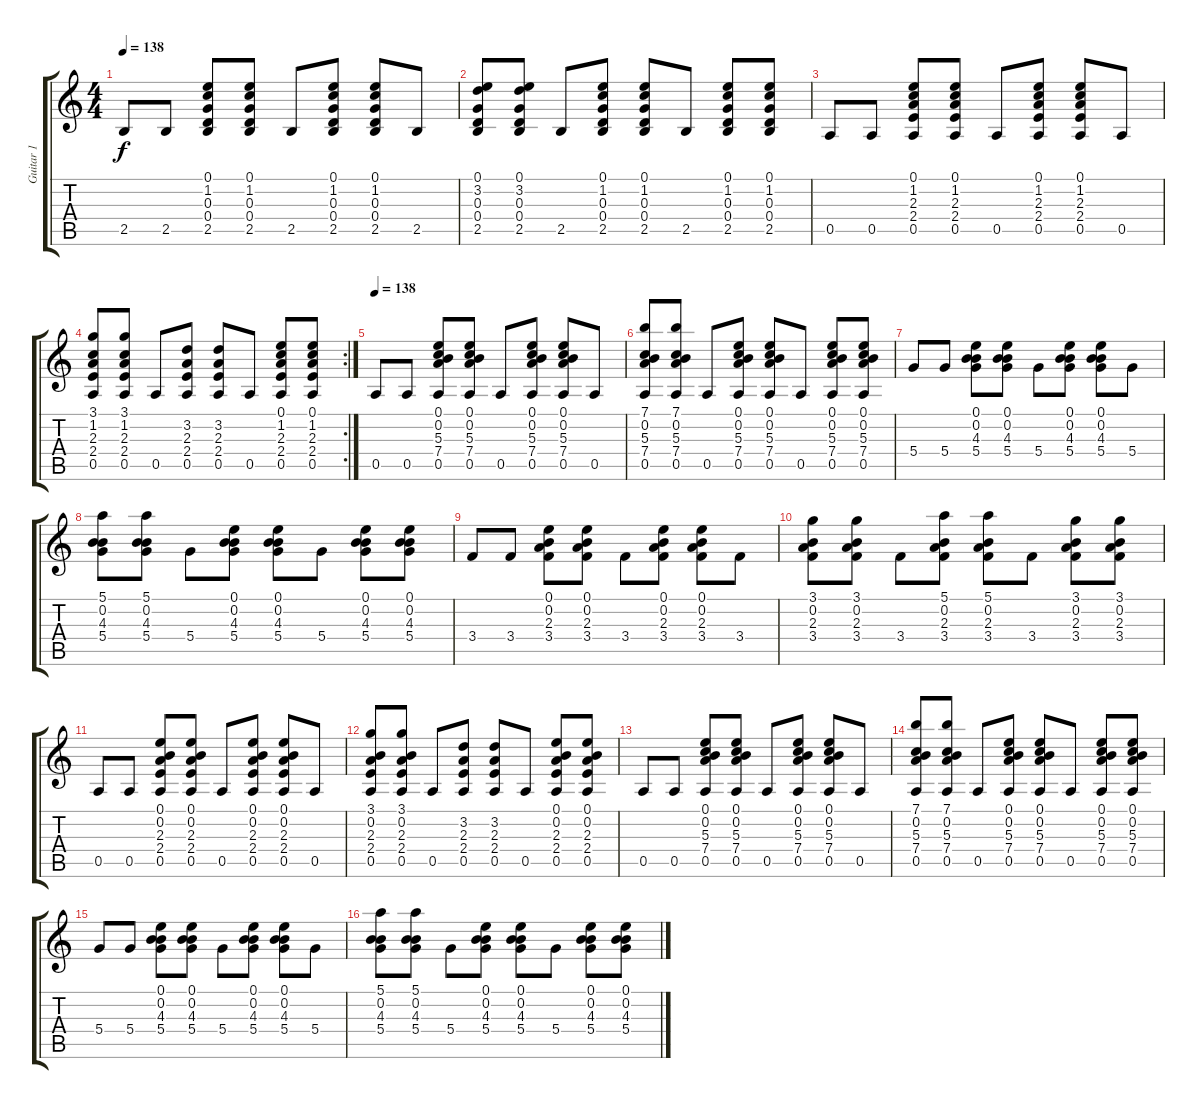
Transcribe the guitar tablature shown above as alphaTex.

\track ("Guitar 1" "Guitar 1") {instrument acousticguitarsteel}
\staff {score tabs}
\tuning (E4 B3 G3 D3 A2 D2) {hide}
\ts (4 4)
\tempo 138
\clef g2
\ks c
2.5.8{dy f} 2.5.8 (0.1 1.2 0.3 0.4 2.5).8 (0.1 1.2 0.3 0.4 2.5).8 2.5.8 (0.1 1.2 0.3 0.4 2.5).8 (0.1 1.2 0.3 0.4 2.5).8 2.5.8 |
(0.1 3.2 0.3 0.4 2.5).8 (0.1 3.2 0.3 0.4 2.5).8 2.5.8 (0.1 1.2 0.3 0.4 2.5).8 (0.1 1.2 0.3 0.4 2.5).8 2.5.8 (0.1 1.2 0.3 0.4 2.5).8 (0.1 1.2 0.3 0.4 2.5).8 |
0.5.8 0.5.8 (0.1 1.2 2.3 2.4 0.5).8 (0.1 1.2 2.3 2.4 0.5).8 0.5.8 (0.1 1.2 2.3 2.4 0.5).8 (0.1 1.2 2.3 2.4 0.5).8 0.5.8 |
\rc 2
(3.1 1.2 2.3 2.4 0.5).8 (3.1 1.2 2.3 2.4 0.5).8 0.5.8 (3.2 2.3 2.4 0.5).8 (3.2 2.3 2.4 0.5).8 0.5.8 (0.1 1.2 2.3 2.4 0.5).8 (0.1 1.2 2.3 2.4 0.5).8 |
\tempo 138
0.5.8 0.5.8 (0.1 0.2 5.3 7.4 0.5).8 (0.1 0.2 5.3 7.4 0.5).8 0.5.8 (0.1 0.2 5.3 7.4 0.5).8 (0.1 0.2 5.3 7.4 0.5).8 0.5.8 |
(7.1 0.2 5.3 7.4 0.5).8 (7.1 0.2 5.3 7.4 0.5).8 0.5.8 (0.1 0.2 5.3 7.4 0.5).8 (0.1 0.2 5.3 7.4 0.5).8 0.5.8 (0.1 0.2 5.3 7.4 0.5).8 (0.1 0.2 5.3 7.4 0.5).8 |
5.4.8 5.4.8 (0.1 0.2 4.3 5.4).8 (0.1 0.2 4.3 5.4).8 5.4.8 (0.1 0.2 4.3 5.4).8 (0.1 0.2 4.3 5.4).8 5.4.8 |
(5.1 0.2 4.3 5.4).8 (5.1 0.2 4.3 5.4).8 5.4.8 (0.1 0.2 4.3 5.4).8 (0.1 0.2 4.3 5.4).8 5.4.8 (0.1 0.2 4.3 5.4).8 (0.1 0.2 4.3 5.4).8 |
3.4.8 3.4.8 (0.1 0.2 2.3 3.4).8 (0.1 0.2 2.3 3.4).8 3.4.8 (0.1 0.2 2.3 3.4).8 (0.1 0.2 2.3 3.4).8 3.4.8 |
(3.1 0.2 2.3 3.4).8 (3.1 0.2 2.3 3.4).8 3.4.8 (5.1 0.2 2.3 3.4).8 (5.1 0.2 2.3 3.4).8 3.4.8 (3.1 0.2 2.3 3.4).8 (3.1 0.2 2.3 3.4).8 |
0.5.8 0.5.8 (0.1 0.2 2.3 2.4 0.5).8 (0.1 0.2 2.3 2.4 0.5).8 0.5.8 (0.1 0.2 2.3 2.4 0.5).8 (0.1 0.2 2.3 2.4 0.5).8 0.5.8 |
(3.1 0.2 2.3 2.4 0.5).8 (3.1 0.2 2.3 2.4 0.5).8 0.5.8 (3.2 2.3 2.4 0.5).8 (3.2 2.3 2.4 0.5).8 0.5.8 (0.1 0.2 2.3 2.4 0.5).8 (0.1 0.2 2.3 2.4 0.5).8 |
0.5.8 0.5.8 (0.1 0.2 5.3 7.4 0.5).8 (0.1 0.2 5.3 7.4 0.5).8 0.5.8 (0.1 0.2 5.3 7.4 0.5).8 (0.1 0.2 5.3 7.4 0.5).8 0.5.8 |
(7.1 0.2 5.3 7.4 0.5).8 (7.1 0.2 5.3 7.4 0.5).8 0.5.8 (0.1 0.2 5.3 7.4 0.5).8 (0.1 0.2 5.3 7.4 0.5).8 0.5.8 (0.1 0.2 5.3 7.4 0.5).8 (0.1 0.2 5.3 7.4 0.5).8 |
5.4.8 5.4.8 (0.1 0.2 4.3 5.4).8 (0.1 0.2 4.3 5.4).8 5.4.8 (0.1 0.2 4.3 5.4).8 (0.1 0.2 4.3 5.4).8 5.4.8 |
(5.1 0.2 4.3 5.4).8 (5.1 0.2 4.3 5.4).8 5.4.8 (0.1 0.2 4.3 5.4).8 (0.1 0.2 4.3 5.4).8 5.4.8 (0.1 0.2 4.3 5.4).8 (0.1 0.2 4.3 5.4).8
